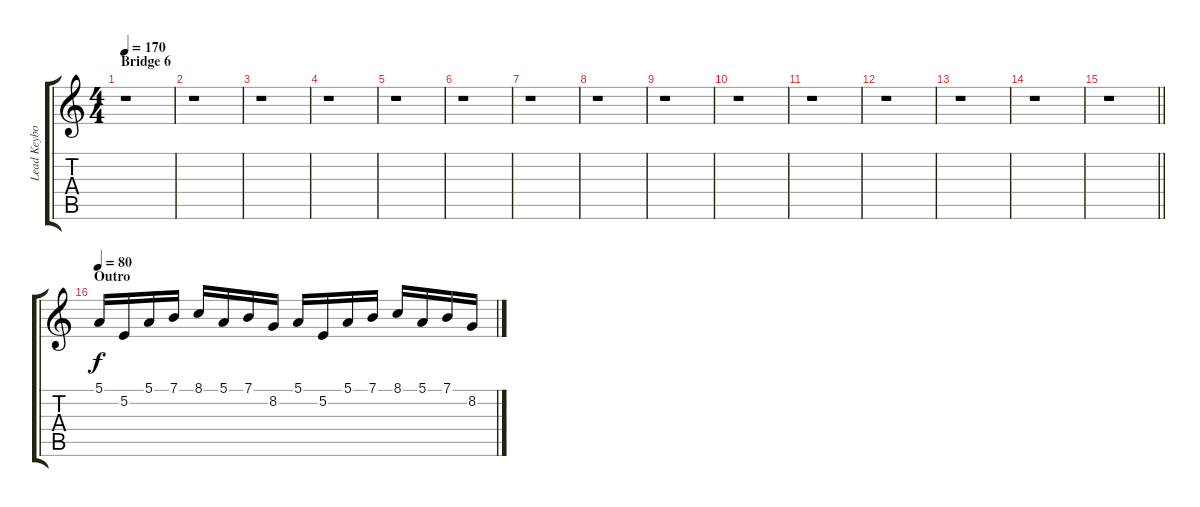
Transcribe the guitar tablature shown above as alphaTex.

\track ("Lead Keyboard 1: Juha Mäenpää" "Lead Keybo") {instrument harpsichord}
\staff {score tabs}
\tuning (E4 B3 G3 D3 A2 E2) {hide}
\ts (4 4)
\section ("" "Bridge 6")
\tempo 170
\clef g2
\ks aminor
r.1{dy f} |
r.1 |
r.1 |
r.1 |
r.1 |
r.1 |
r.1 |
r.1 |
r.1 |
r.1 |
r.1 |
r.1 |
r.1 |
r.1 |
\barLineRight lightlight
r.1 |
\section ("" "Outro")
\tempo 80
5.1.16 5.2.16 5.1.16 7.1.16 8.1.16 5.1.16 7.1.16 8.2.16 5.1.16 5.2.16 5.1.16 7.1.16 8.1.16 5.1.16 7.1.16 8.2.16
